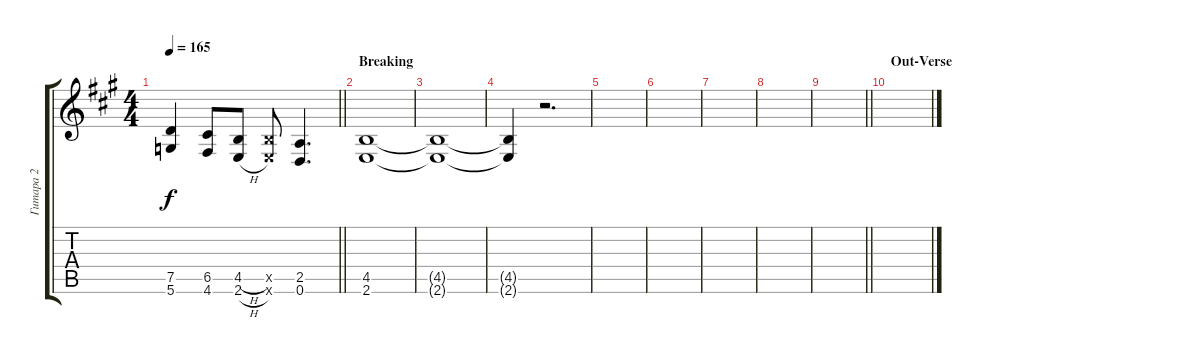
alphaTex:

\track ("Гитара 2" "Гитара 2") {instrument distortionguitar}
\staff {score tabs}
\tuning (D4 A3 F3 C3 G2 D2) {hide}
\ts (4 4)
\tempo 165
\clef g2
\barLineRight lightlight
\ks f#minor
(7.5 5.6).4{dy f} (6.5 4.6).8 (4.5{h} 2.6{h}).8 (4.5{x} 2.6{x}).8 (2.5 0.6).4{d} |
\section ("" "Breaking")
(4.5 2.6).1 |
(4.5{t} 2.6{t}).1 |
(4.5{t} 2.6{t}).4 r.2{d} |
|
|
|
|
\barLineRight lightlight
|
\section ("" "Out-Verse")
